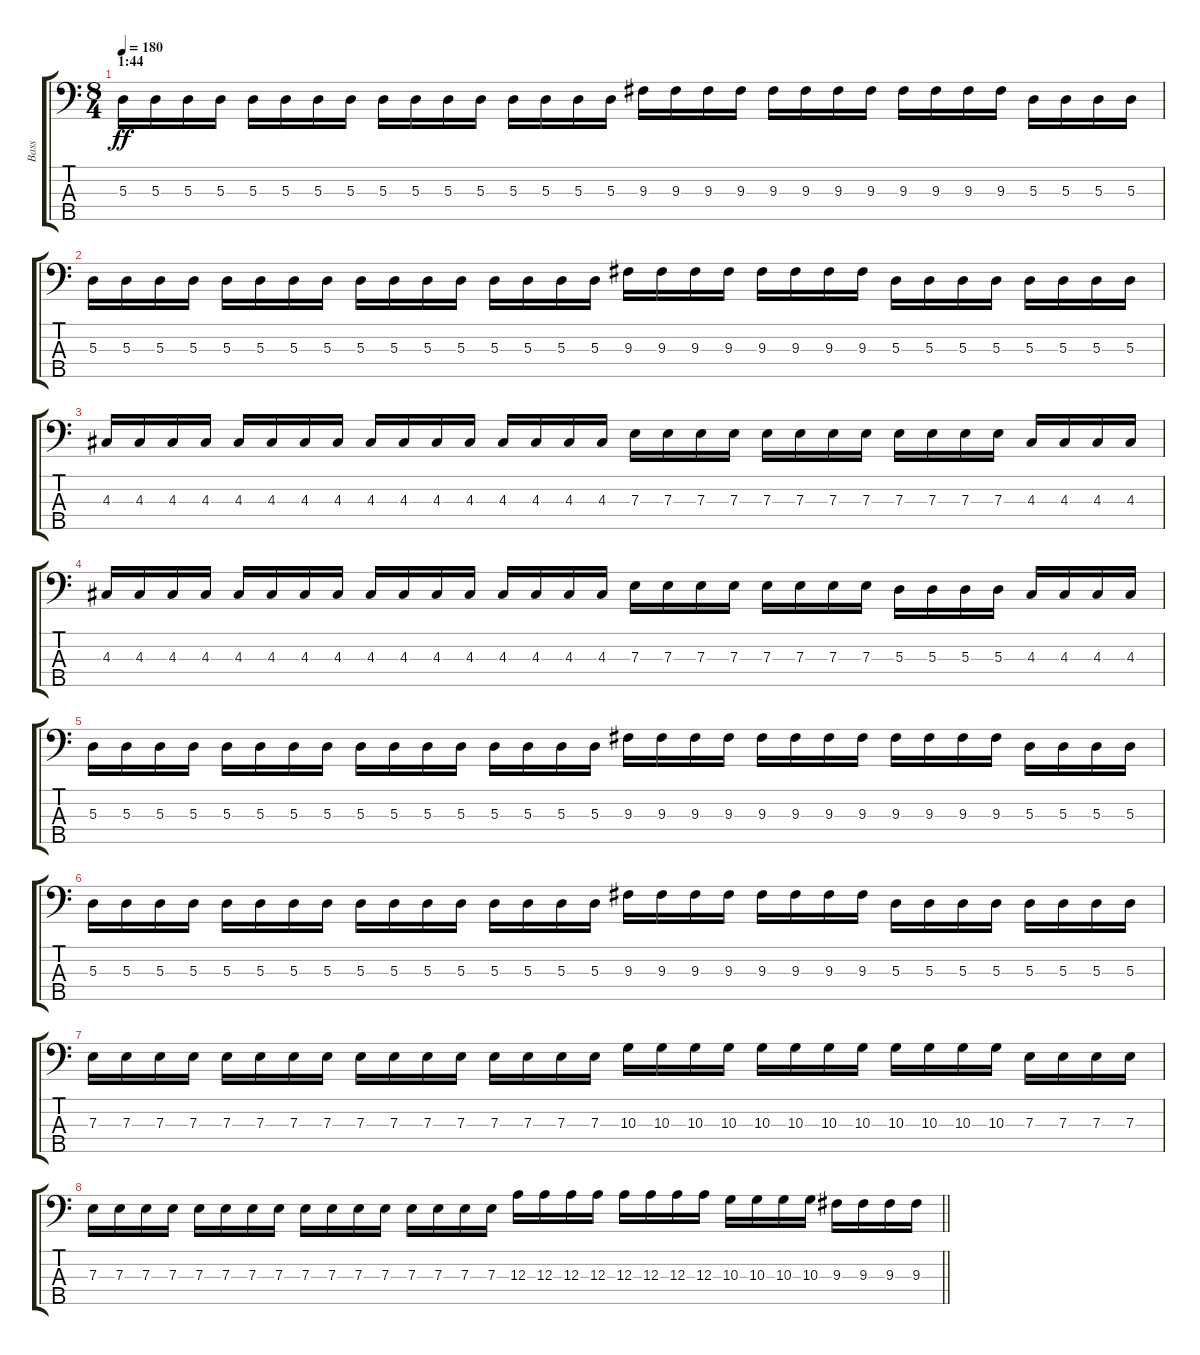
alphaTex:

\track ("Bass" "Bass") {instrument electricbassfinger}
\staff {score tabs}
\tuning (G2 D2 A1 E1 B0) {hide}
\ts (8 4)
\section ("" "1:44")
\tempo 180
\clef f4
\ks c
5.3.16{dy ff} 5.3.16 5.3.16 5.3.16 5.3.16 5.3.16 5.3.16 5.3.16 5.3.16 5.3.16 5.3.16 5.3.16 5.3.16 5.3.16 5.3.16 5.3.16 9.3.16 9.3.16 9.3.16 9.3.16 9.3.16 9.3.16 9.3.16 9.3.16 9.3.16 9.3.16 9.3.16 9.3.16 5.3.16 5.3.16 5.3.16 5.3.16 |
5.3.16 5.3.16 5.3.16 5.3.16 5.3.16 5.3.16 5.3.16 5.3.16 5.3.16 5.3.16 5.3.16 5.3.16 5.3.16 5.3.16 5.3.16 5.3.16 9.3.16 9.3.16 9.3.16 9.3.16 9.3.16 9.3.16 9.3.16 9.3.16 5.3.16 5.3.16 5.3.16 5.3.16 5.3.16 5.3.16 5.3.16 5.3.16 |
4.3.16 4.3.16 4.3.16 4.3.16 4.3.16 4.3.16 4.3.16 4.3.16 4.3.16 4.3.16 4.3.16 4.3.16 4.3.16 4.3.16 4.3.16 4.3.16 7.3.16 7.3.16 7.3.16 7.3.16 7.3.16 7.3.16 7.3.16 7.3.16 7.3.16 7.3.16 7.3.16 7.3.16 4.3.16 4.3.16 4.3.16 4.3.16 |
4.3.16 4.3.16 4.3.16 4.3.16 4.3.16 4.3.16 4.3.16 4.3.16 4.3.16 4.3.16 4.3.16 4.3.16 4.3.16 4.3.16 4.3.16 4.3.16 7.3.16 7.3.16 7.3.16 7.3.16 7.3.16 7.3.16 7.3.16 7.3.16 5.3.16 5.3.16 5.3.16 5.3.16 4.3.16 4.3.16 4.3.16 4.3.16 |
5.3.16 5.3.16 5.3.16 5.3.16 5.3.16 5.3.16 5.3.16 5.3.16 5.3.16 5.3.16 5.3.16 5.3.16 5.3.16 5.3.16 5.3.16 5.3.16 9.3.16 9.3.16 9.3.16 9.3.16 9.3.16 9.3.16 9.3.16 9.3.16 9.3.16 9.3.16 9.3.16 9.3.16 5.3.16 5.3.16 5.3.16 5.3.16 |
5.3.16 5.3.16 5.3.16 5.3.16 5.3.16 5.3.16 5.3.16 5.3.16 5.3.16 5.3.16 5.3.16 5.3.16 5.3.16 5.3.16 5.3.16 5.3.16 9.3.16 9.3.16 9.3.16 9.3.16 9.3.16 9.3.16 9.3.16 9.3.16 5.3.16 5.3.16 5.3.16 5.3.16 5.3.16 5.3.16 5.3.16 5.3.16 |
7.3.16 7.3.16 7.3.16 7.3.16 7.3.16 7.3.16 7.3.16 7.3.16 7.3.16 7.3.16 7.3.16 7.3.16 7.3.16 7.3.16 7.3.16 7.3.16 10.3.16 10.3.16 10.3.16 10.3.16 10.3.16 10.3.16 10.3.16 10.3.16 10.3.16 10.3.16 10.3.16 10.3.16 7.3.16 7.3.16 7.3.16 7.3.16 |
\barLineRight lightlight
7.3.16 7.3.16 7.3.16 7.3.16 7.3.16 7.3.16 7.3.16 7.3.16 7.3.16 7.3.16 7.3.16 7.3.16 7.3.16 7.3.16 7.3.16 7.3.16 12.3.16 12.3.16 12.3.16 12.3.16 12.3.16 12.3.16 12.3.16 12.3.16 10.3.16 10.3.16 10.3.16 10.3.16 9.3.16 9.3.16 9.3.16 9.3.16
